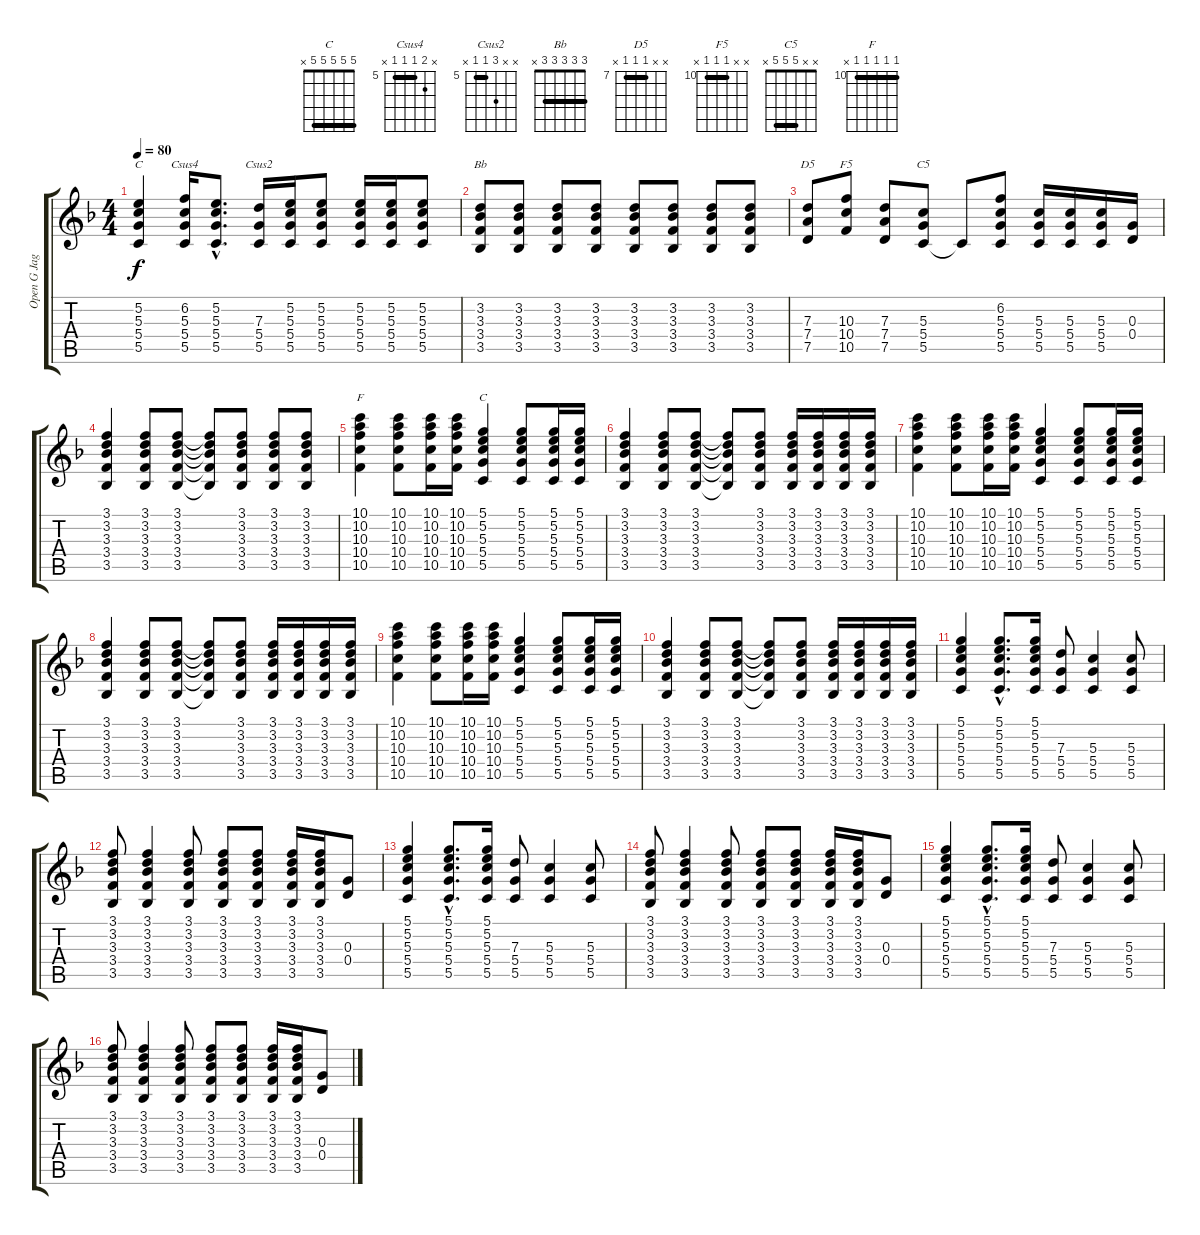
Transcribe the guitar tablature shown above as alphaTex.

\track ("Open G Jagger" "Open G Jag") {instrument overdrivenguitar}
\staff {score tabs}
\tuning (D4 B3 G3 D3 G2 D2) {hide}
\chord ("C" x 5 5 5 5 x) {barre 5}
\chord ("Csus4" x 6 5 5 5 x) {firstfret 5 barre 5}
\chord ("Csus2" x x 7 5 5 x) {firstfret 5 barre 5}
\chord ("Bb" 3 3 3 3 3 x) {barre 3}
\chord ("D5" x x 7 7 7 x) {firstfret 7 barre 7}
\chord ("F5" x x 10 10 10 x) {firstfret 10 barre 10}
\chord ("C5" x x 5 5 5 x) {barre 5}
\chord ("F" 10 10 10 10 10 x) {firstfret 10 barre 10}
\chord ("C" 5 5 5 5 5 x) {barre 5}
\ts (4 4)
\tempo 80
\clef g2
\ks f
(5.2 5.3 5.4 5.5).4{ch "C" dy f} (6.2 5.3 5.4 5.5).16{ch "Csus4"} (5.2{hac} 5.3{hac} 5.4{hac} 5.5{hac}).8{d} (7.3 5.4 5.5).16{ch "Csus2"} (5.2 5.3 5.4 5.5).16 (5.2 5.3 5.4 5.5).8 (5.2 5.3 5.4 5.5).16 (5.2 5.3 5.4 5.5).16 (5.2 5.3 5.4 5.5).8 |
(3.2 3.3 3.4 3.5).8{ch "Bb"} (3.2 3.3 3.4 3.5).8 (3.2 3.3 3.4 3.5).8 (3.2 3.3 3.4 3.5).8 (3.2 3.3 3.4 3.5).8 (3.2 3.3 3.4 3.5).8 (3.2 3.3 3.4 3.5).8 (3.2 3.3 3.4 3.5).8 |
(7.3 7.4 7.5).8{ch "D5"} (10.3 10.4 10.5).8{ch "F5"} (7.3 7.4 7.5).8 (5.3 5.4 5.5).8{ch "C5"} 5.5{t}.8 (6.2 5.3 5.4 5.5).8 (5.3 5.4 5.5).16 (5.3 5.4 5.5).16 (5.3 5.4 5.5).16 (0.3 0.4).16 |
(3.1 3.2 3.3 3.4 3.5).4 (3.1 3.2 3.3 3.4 3.5).8 (3.1 3.2 3.3 3.4 3.5).8 (3.1{t} 3.2{t} 3.3{t} 3.4{t} 3.5{t}).8 (3.1 3.2 3.3 3.4 3.5).8 (3.1 3.2 3.3 3.4 3.5).8 (3.1 3.2 3.3 3.4 3.5).8 |
(10.1 10.2 10.3 10.4 10.5).4{ch "F"} (10.1 10.2 10.3 10.4 10.5).8 (10.1 10.2 10.3 10.4 10.5).16 (10.1 10.2 10.3 10.4 10.5).16 (5.1 5.2 5.3 5.4 5.5).4{ch "C"} (5.1 5.2 5.3 5.4 5.5).8 (5.1 5.2 5.3 5.4 5.5).16 (5.1 5.2 5.3 5.4 5.5).16 |
(3.1 3.2 3.3 3.4 3.5).4 (3.1 3.2 3.3 3.4 3.5).8 (3.1 3.2 3.3 3.4 3.5).8 (3.1{t} 3.2{t} 3.3{t} 3.4{t} 3.5{t}).8 (3.1 3.2 3.3 3.4 3.5).8 (3.1 3.2 3.3 3.4 3.5).16 (3.1 3.2 3.3 3.4 3.5).16 (3.1 3.2 3.3 3.4 3.5).16 (3.1 3.2 3.3 3.4 3.5).16 |
(10.1 10.2 10.3 10.4 10.5).4 (10.1 10.2 10.3 10.4 10.5).8 (10.1 10.2 10.3 10.4 10.5).16 (10.1 10.2 10.3 10.4 10.5).16 (5.1 5.2 5.3 5.4 5.5).4 (5.1 5.2 5.3 5.4 5.5).8 (5.1 5.2 5.3 5.4 5.5).16 (5.1 5.2 5.3 5.4 5.5).16 |
(3.1 3.2 3.3 3.4 3.5).4 (3.1 3.2 3.3 3.4 3.5).8 (3.1 3.2 3.3 3.4 3.5).8 (3.1{t} 3.2{t} 3.3{t} 3.4{t} 3.5{t}).8 (3.1 3.2 3.3 3.4 3.5).8 (3.1 3.2 3.3 3.4 3.5).16 (3.1 3.2 3.3 3.4 3.5).16 (3.1 3.2 3.3 3.4 3.5).16 (3.1 3.2 3.3 3.4 3.5).16 |
(10.1 10.2 10.3 10.4 10.5).4 (10.1 10.2 10.3 10.4 10.5).8 (10.1 10.2 10.3 10.4 10.5).16 (10.1 10.2 10.3 10.4 10.5).16 (5.1 5.2 5.3 5.4 5.5).4 (5.1 5.2 5.3 5.4 5.5).8 (5.1 5.2 5.3 5.4 5.5).16 (5.1 5.2 5.3 5.4 5.5).16 |
(3.1 3.2 3.3 3.4 3.5).4 (3.1 3.2 3.3 3.4 3.5).8 (3.1 3.2 3.3 3.4 3.5).8 (3.1{t} 3.2{t} 3.3{t} 3.4{t} 3.5{t}).8 (3.1 3.2 3.3 3.4 3.5).8 (3.1 3.2 3.3 3.4 3.5).16 (3.1 3.2 3.3 3.4 3.5).16 (3.1 3.2 3.3 3.4 3.5).16 (3.1 3.2 3.3 3.4 3.5).16 |
(5.1 5.2 5.3 5.4 5.5).4 (5.1{hac} 5.2{hac} 5.3{hac} 5.4{hac} 5.5{hac}).8{d} (5.1 5.2 5.3 5.4 5.5).16 (7.3 5.4 5.5).8 (5.3 5.4 5.5).4 (5.3 5.4 5.5).8 |
(3.1 3.2 3.3 3.4 3.5).8 (3.1 3.2 3.3 3.4 3.5).4 (3.1 3.2 3.3 3.4 3.5).8 (3.1 3.2 3.3 3.4 3.5).8 (3.1 3.2 3.3 3.4 3.5).8 (3.1 3.2 3.3 3.4 3.5).16 (3.1 3.2 3.3 3.4 3.5).16 (0.3 0.4).8 |
(5.1 5.2 5.3 5.4 5.5).4 (5.1{hac} 5.2{hac} 5.3{hac} 5.4{hac} 5.5{hac}).8{d} (5.1 5.2 5.3 5.4 5.5).16 (7.3 5.4 5.5).8 (5.3 5.4 5.5).4 (5.3 5.4 5.5).8 |
(3.1 3.2 3.3 3.4 3.5).8 (3.1 3.2 3.3 3.4 3.5).4 (3.1 3.2 3.3 3.4 3.5).8 (3.1 3.2 3.3 3.4 3.5).8 (3.1 3.2 3.3 3.4 3.5).8 (3.1 3.2 3.3 3.4 3.5).16 (3.1 3.2 3.3 3.4 3.5).16 (0.3 0.4).8 |
(5.1 5.2 5.3 5.4 5.5).4 (5.1{hac} 5.2{hac} 5.3{hac} 5.4{hac} 5.5{hac}).8{d} (5.1 5.2 5.3 5.4 5.5).16 (7.3 5.4 5.5).8 (5.3 5.4 5.5).4 (5.3 5.4 5.5).8 |
(3.1 3.2 3.3 3.4 3.5).8 (3.1 3.2 3.3 3.4 3.5).4 (3.1 3.2 3.3 3.4 3.5).8 (3.1 3.2 3.3 3.4 3.5).8 (3.1 3.2 3.3 3.4 3.5).8 (3.1 3.2 3.3 3.4 3.5).16 (3.1 3.2 3.3 3.4 3.5).16 (0.3 0.4).8
